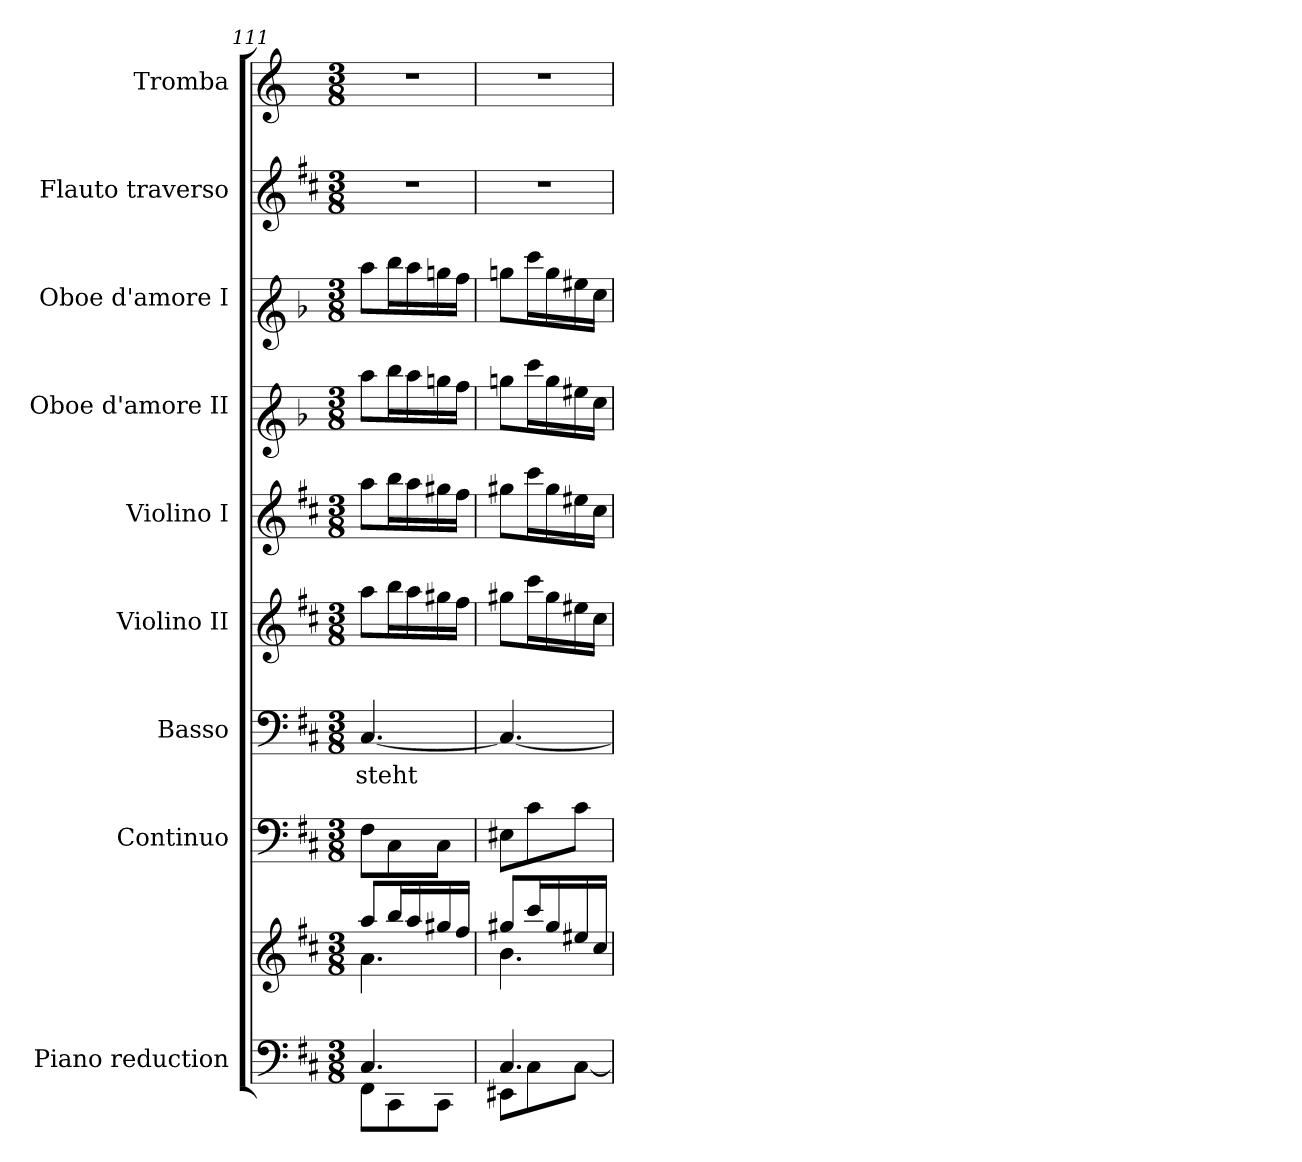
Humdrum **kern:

**kern	**kern	**kern	**kern	**text	**kern	**kern	**kern	**kern	**kern	**kern
*part9	*part9	*part8	*part7	*part7	*part6	*part5	*part4	*part3	*part2	*part1
*staff10	*staff9	*staff8	*staff7	*staff7	*staff6	*staff5	*staff4	*staff3	*staff2	*staff1
*I"Piano reduction	*	*I"Continuo	*I"Basso	*	*I"Violino II	*I"Violino I	*I"Oboe d'amore II	*I"Oboe d'amore I	*I"Flauto traverso	*I"Tromba
*I'Pno	*	*	*	*	*I'Vln	*I'Vln	*	*	*I'Fl	*
*clefF4	*clefG2	*clefF4	*clefF4	*	*clefG2	*clefG2	*clefG1	*clefG1	*clefG2	*clefG2
*	*	*	*	*	*	*	*ITrd2c3	*ITrd2c3	*	*ITrd-1c-2
*k[f#c#]	*k[f#c#]	*k[f#c#]	*k[f#c#]	*	*k[f#c#]	*k[f#c#]	*k[f#c#]	*k[f#c#]	*k[f#c#]	*k[f#c#]
*M3/8	*M3/8	*M3/8	*M3/8	*	*M3/8	*M3/8	*M3/8	*M3/8	*M3/8	*M3/8
=111	=111	=111	=111	=111	=111	=111	=111	=111	=111	=111
*^	*^	*	*	*	*	*	*	*	*	*
!	!	!	!	!	!	!LO:LY:b	!	!	!	!	!	!
4.C#/	8FF#\L	8aa/L	4.a\	8F#\L	[4.C#/	-steht	8aa\L	8aa\L	8aa\L	8aa\L	4.r	4.r
.	8CC#\	16bb/L	.	8C#\	.	.	16bb\L	16bb\L	16bb\L	16bb\L	.	.
.	.	16aa/	.	.	.	.	16aa\	16aa\	16aa\	16aa\	.	.
.	8CC#\J	16gg#X/	.	8C#\J	.	.	16gg#X\	16gg#X\	16gg#X\	16gg#X\	.	.
.	.	16ff#/JJ	.	.	.	.	16ff#\JJ	16ff#\JJ	16ff#\JJ	16ff#\JJ	.	.
!!LO:PB:g=z
=112	=112	=112	=112	=112	=112	=112	=112	=112	=112	=112	=112	=112
4.C#/	8EE#X\L	8gg#X/L	4.b\	8E#X\L	4.C#/_	.	8gg#X\L	8gg#X\L	8gg#X\L	8gg#X\L	4.r	4.r
.	8C#\	16ccc#/L	.	8c#\	.	.	16ccc#\L	16ccc#\L	16ccc#\L	16ccc#\L	.	.
.	.	16gg#/	.	.	.	.	16gg#\	16gg#\	16gg#\	16gg#\	.	.
.	[>8C#\J	16ee#X/	.	8c#\J	.	.	16ee#X\	16ee#X\	16ee#X\	16ee#X\	.	.
.	.	16cc#/JJ	.	.	.	.	16cc#\JJ	16cc#\JJ	16cc#\JJ	16cc#\JJ	.	.
*v	*v	*	*	*	*	*	*	*	*	*	*	*
*	*v	*v	*	*	*	*	*	*	*	*	*
=	=	=	=	=	=	=	=	=	=	=
*-	*-	*-	*-	*-	*-	*-	*-	*-	*-	*-
